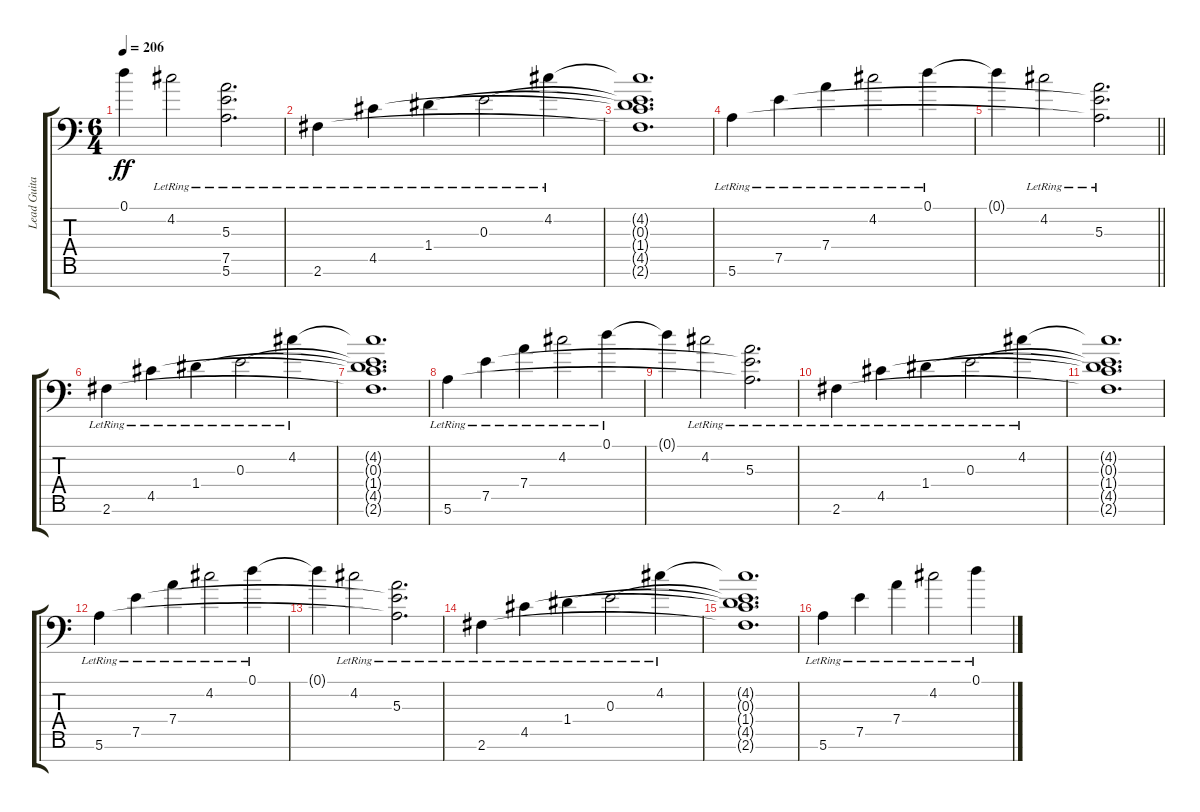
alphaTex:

\track ("Lead Guitar #1" "Lead Guita") {instrument electricguitarjazz}
\staff {score tabs}
\tuning (D4 A3 E3 D3 A2 E2 A1) {hide}
\ts (6 4)
\tempo 206
\clef f4
\ks c
0.1{t}.4{dy ff} 4.2{lr}.2 (5.3{lr} 7.5{t} 5.6{t}).2{d} |
2.6{lr}.4 4.5{lr}.4 1.4{lr}.4 0.3{lr}.2 4.2{lr}.4 |
(4.2{t} 0.3{t} 1.4{t} 4.5{t} 2.6{t}).1{d} |
5.6{lr}.4 7.5{lr}.4 7.4{lr}.4 4.2{lr}.2 0.1{lr}.4 |
\barLineRight lightlight
0.1{t}.4 4.2{lr}.2 (5.3{lr} 7.5{t} 5.6{t}).2{d} |
\section ("" "")
2.6{lr}.4 4.5{lr}.4 1.4{lr}.4 0.3{lr}.2 4.2{lr}.4 |
(4.2{t} 0.3{t} 1.4{t} 4.5{t} 2.6{t}).1{d} |
5.6{lr}.4 7.5{lr}.4 7.4{lr}.4 4.2{lr}.2 0.1{lr}.4 |
0.1{t}.4 4.2{lr}.2 (5.3{lr} 7.5{t} 5.6{t}).2{d} |
2.6{lr}.4 4.5{lr}.4 1.4{lr}.4 0.3{lr}.2 4.2{lr}.4 |
(4.2{t} 0.3{t} 1.4{t} 4.5{t} 2.6{t}).1{d} |
5.6{lr}.4 7.5{lr}.4 7.4{lr}.4 4.2{lr}.2 0.1{lr}.4 |
0.1{t}.4 4.2{lr}.2 (5.3{lr} 7.5{t} 5.6{t}).2{d} |
2.6{lr}.4 4.5{lr}.4 1.4{lr}.4 0.3{lr}.2 4.2{lr}.4 |
(4.2{t} 0.3{t} 1.4{t} 4.5{t} 2.6{t}).1{d} |
5.6{lr}.4 7.5{lr}.4 7.4{lr}.4 4.2{lr}.2 0.1{lr}.4
